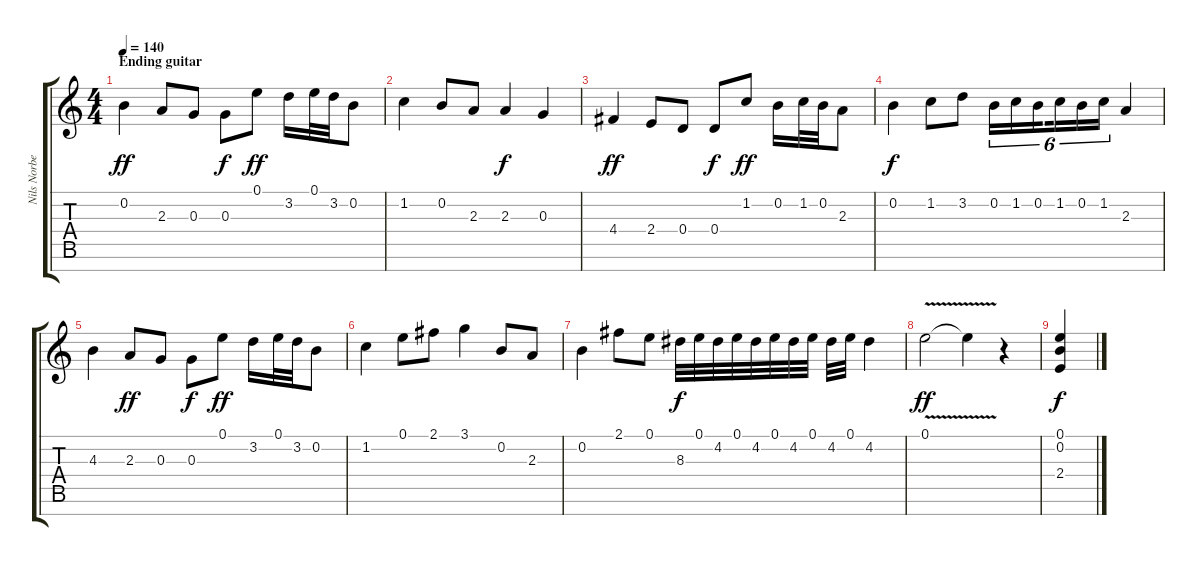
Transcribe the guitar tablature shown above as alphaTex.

\track ("Nils Norberg" "Nils Norbe") {instrument distortionguitar}
\staff {score tabs}
\tuning (E4 B3 G3 D3 A2 E2 B1) {hide}
\ts (4 4)
\section ("" "Ending guitar")
\tempo 140
\clef g2
\ks c
0.2.4{dy ff volume 16} 2.3.8 0.3.8 0.3.8{dy f} 0.1.8{dy ff} 3.2.16 0.1.32 3.2.32 0.2.8 |
1.2.4 0.2.8 2.3.8 2.3.4{dy f} 0.3.4 |
4.4.4{dy ff} 2.4.8 0.4.8 0.4.8{dy f} 1.2.8{dy ff} 0.2.16 1.2.32 0.2.32 2.3.8 |
0.2.4{dy f} 1.2.8 3.2.8 0.2.16{tu (6 4)} 1.2.16{tu (6 4)} 0.2.16{tu (6 4) beam splitsecondary} 1.2.16{tu (6 4)} 0.2.16{tu (6 4)} 1.2.16{tu (6 4)} 2.3.4 |
4.3.4 2.3.8{dy ff} 0.3.8 0.3.8{dy f} 0.1.8{dy ff} 3.2.16 0.1.32 3.2.32 0.2.8 |
1.2.4 0.1.8 2.1.8 3.1.4 0.2.8 2.3.8 |
0.2.4 2.1.8 0.1.8 8.3.32{dy f} 0.1.32 4.2.32 0.1.32 4.2.32 0.1.32 4.2.32 0.1.32 4.2.32 0.1.32 4.2.4 |
0.1{v}.2{dy ff} 0.1{t}.4 r.4 |
(0.1 0.2 2.4).4{dy f}
